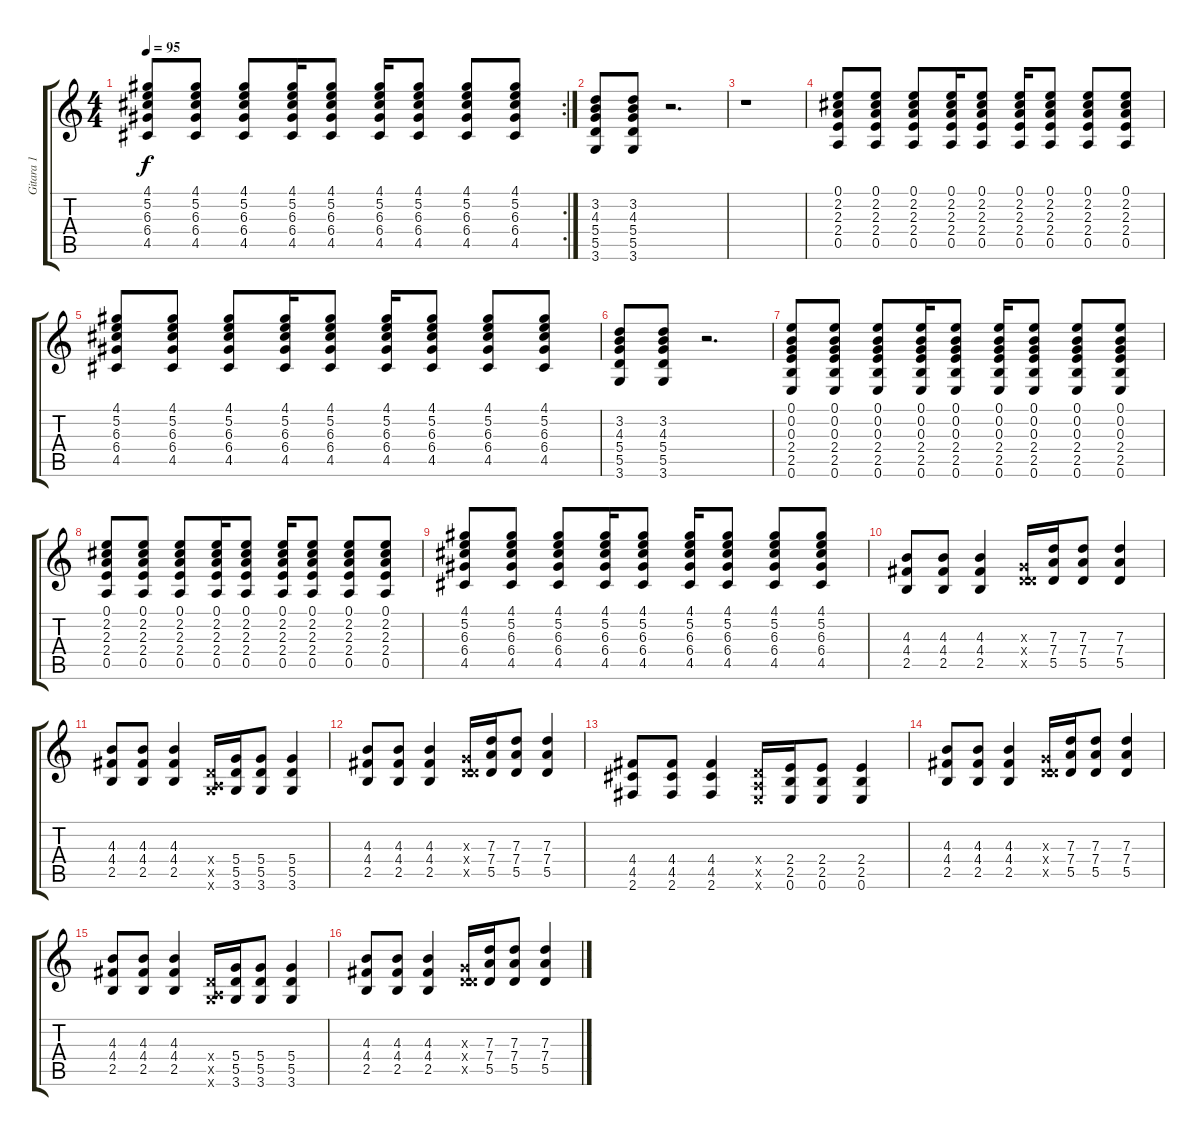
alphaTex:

\track ("Gitara 1" "Gitara 1") {instrument electricguitarclean}
\staff {score tabs}
\tuning (E4 B3 G3 D3 A2 E2) {hide}
\rc 2
\ts (4 4)
\tempo 95
\clef g2
\ks c
(4.1 5.2 6.3 6.4 4.5).8{dy f} (4.1 5.2 6.3 6.4 4.5).8 (4.1 5.2 6.3 6.4 4.5).8 (4.1 5.2 6.3 6.4 4.5).16 (4.1 5.2 6.3 6.4 4.5).8 (4.1 5.2 6.3 6.4 4.5).16 (4.1 5.2 6.3 6.4 4.5).8 (4.1 5.2 6.3 6.4 4.5).8 (4.1 5.2 6.3 6.4 4.5).8 |
(3.2 4.3 5.4 5.5 3.6).8 (3.2 4.3 5.4 5.5 3.6).8 r.2{d} |
r.1 |
(0.1 2.2 2.3 2.4 0.5).8 (0.1 2.2 2.3 2.4 0.5).8 (0.1 2.2 2.3 2.4 0.5).8 (0.1 2.2 2.3 2.4 0.5).16 (0.1 2.2 2.3 2.4 0.5).8 (0.1 2.2 2.3 2.4 0.5).16 (0.1 2.2 2.3 2.4 0.5).8 (0.1 2.2 2.3 2.4 0.5).8 (0.1 2.2 2.3 2.4 0.5).8 |
(4.1 5.2 6.3 6.4 4.5).8 (4.1 5.2 6.3 6.4 4.5).8 (4.1 5.2 6.3 6.4 4.5).8 (4.1 5.2 6.3 6.4 4.5).16 (4.1 5.2 6.3 6.4 4.5).8 (4.1 5.2 6.3 6.4 4.5).16 (4.1 5.2 6.3 6.4 4.5).8 (4.1 5.2 6.3 6.4 4.5).8 (4.1 5.2 6.3 6.4 4.5).8 |
(3.2 4.3 5.4 5.5 3.6).8 (3.2 4.3 5.4 5.5 3.6).8 r.2{d} |
(0.1 0.2 0.3 2.4 2.5 0.6).8 (0.1 0.2 0.3 2.4 2.5 0.6).8 (0.1 0.2 0.3 2.4 2.5 0.6).8 (0.1 0.2 0.3 2.4 2.5 0.6).16 (0.1 0.2 0.3 2.4 2.5 0.6).8 (0.1 0.2 0.3 2.4 2.5 0.6).16 (0.1 0.2 0.3 2.4 2.5 0.6).8 (0.1 0.2 0.3 2.4 2.5 0.6).8 (0.1 0.2 0.3 2.4 2.5 0.6).8 |
(0.1 2.2 2.3 2.4 0.5).8 (0.1 2.2 2.3 2.4 0.5).8 (0.1 2.2 2.3 2.4 0.5).8 (0.1 2.2 2.3 2.4 0.5).16 (0.1 2.2 2.3 2.4 0.5).8 (0.1 2.2 2.3 2.4 0.5).16 (0.1 2.2 2.3 2.4 0.5).8 (0.1 2.2 2.3 2.4 0.5).8 (0.1 2.2 2.3 2.4 0.5).8 |
(4.1 5.2 6.3 6.4 4.5).8 (4.1 5.2 6.3 6.4 4.5).8 (4.1 5.2 6.3 6.4 4.5).8 (4.1 5.2 6.3 6.4 4.5).16 (4.1 5.2 6.3 6.4 4.5).8 (4.1 5.2 6.3 6.4 4.5).16 (4.1 5.2 6.3 6.4 4.5).8 (4.1 5.2 6.3 6.4 4.5).8 (4.1 5.2 6.3 6.4 4.5).8 |
(4.3 4.4 2.5).8 (4.3 4.4 2.5).8 (4.3 4.4 2.5).4 (0.3{x} 0.4{x} 5.5{x}).16 (7.3 7.4 5.5).16 (7.3 7.4 5.5).8 (7.3 7.4 5.5).4 |
(4.3 4.4 2.5).8 (4.3 4.4 2.5).8 (4.3 4.4 2.5).4 (0.4{x} 0.5{x} 3.6{x}).16 (5.4 5.5 3.6).16 (5.4 5.5 3.6).8 (5.4 5.5 3.6).4 |
(4.3 4.4 2.5).8 (4.3 4.4 2.5).8 (4.3 4.4 2.5).4 (0.3{x} 0.4{x} 5.5{x}).16 (7.3 7.4 5.5).16 (7.3 7.4 5.5).8 (7.3 7.4 5.5).4 |
(4.4 4.5 2.6).8 (4.4 4.5 2.6).8 (4.4 4.5 2.6).4 (0.4{x} 0.5{x} 0.6{x}).16 (2.4 2.5 0.6).16 (2.4 2.5 0.6).8 (2.4 2.5 0.6).4 |
(4.3 4.4 2.5).8 (4.3 4.4 2.5).8 (4.3 4.4 2.5).4 (0.3{x} 0.4{x} 5.5{x}).16 (7.3 7.4 5.5).16 (7.3 7.4 5.5).8 (7.3 7.4 5.5).4 |
(4.3 4.4 2.5).8 (4.3 4.4 2.5).8 (4.3 4.4 2.5).4 (0.4{x} 0.5{x} 3.6{x}).16 (5.4 5.5 3.6).16 (5.4 5.5 3.6).8 (5.4 5.5 3.6).4 |
(4.3 4.4 2.5).8 (4.3 4.4 2.5).8 (4.3 4.4 2.5).4 (0.3{x} 0.4{x} 5.5{x}).16 (7.3 7.4 5.5).16 (7.3 7.4 5.5).8 (7.3 7.4 5.5).4
